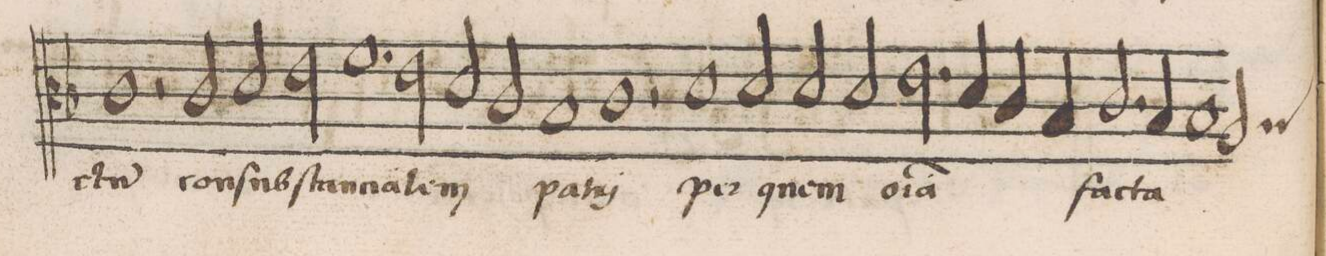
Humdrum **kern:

**kern	**text
*I"CANTVS	*
*clefC3	*
*k[b-]	*
*met(C|)	*
*M2/1	*
1c\	-ctu(m)
2r	.
2c/	con-
=49-	=49-
2d/	-ſub-
2e\	-ſtan-
1.f\	-ti-
=50-	=50-
2e\	-a-
2d/	-lem
2c/	.
=51-	=51-
1B-/	pa-
1c\	-tri
=52-	=52-
2r	.
1d\	per
2d/	quem
=53-	=53-
2d/	o(m-
2d/	-n)i-
2.e\	-a
4d/	.
=54-	=54-
4c/	.
4B-/	.
2.c/	fac-
4B-/	-ta
1B-/	.
=55-	=55-
*custos:B-	*
2A/	.
*-	*-
